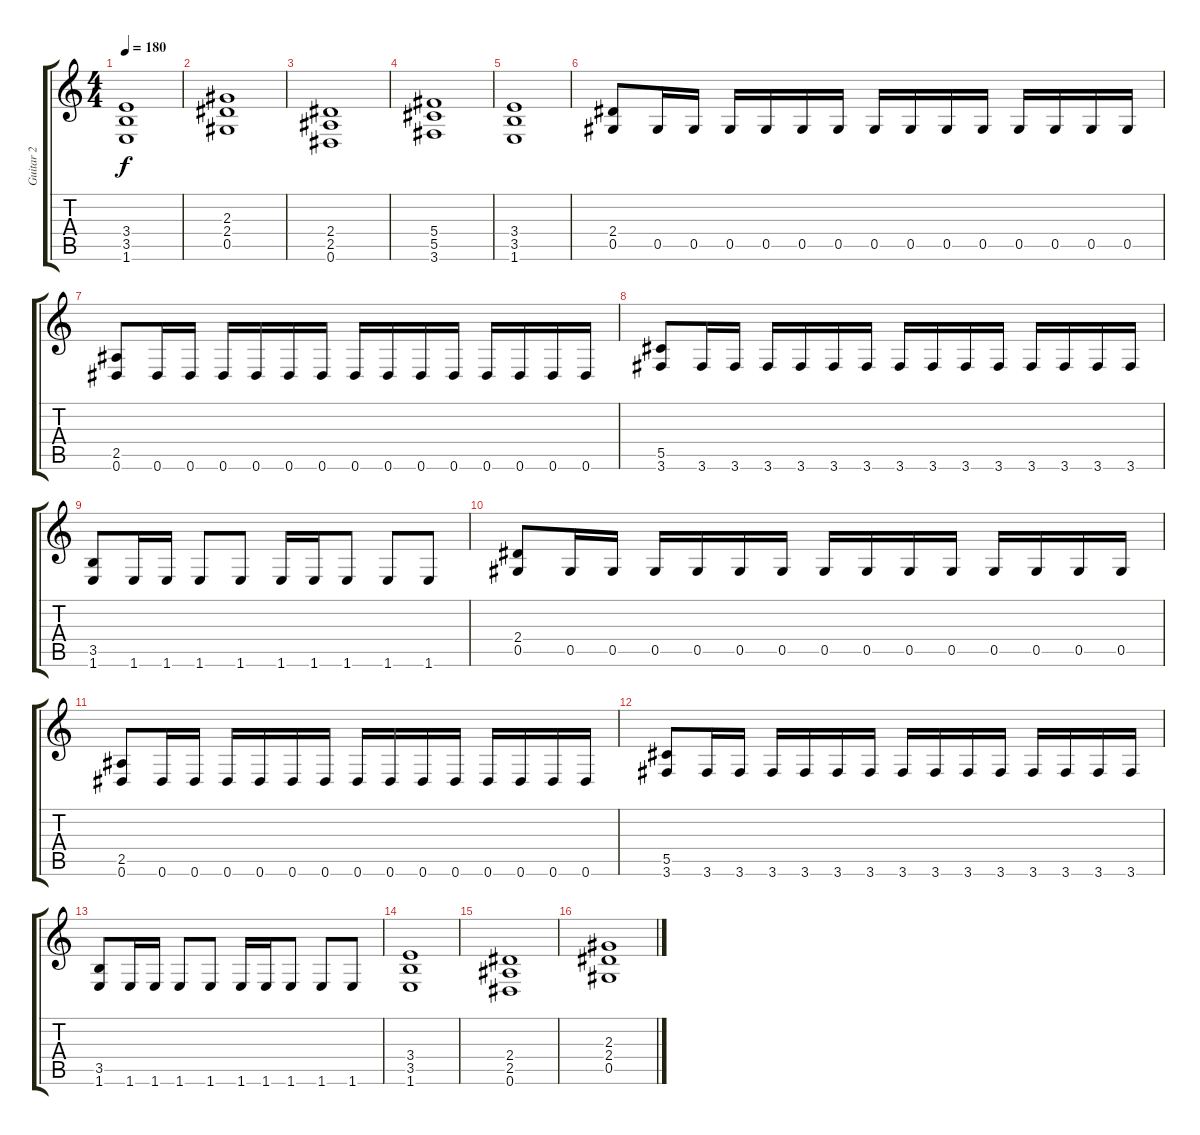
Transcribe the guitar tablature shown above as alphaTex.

\track ("Guitar 2" "Guitar 2") {instrument distortionguitar}
\staff {score tabs}
\tuning (Eb4 Bb3 Gb3 Db3 Ab2 Eb2) {hide}
\ts (4 4)
\tempo 180
\clef g2
\ks c
(3.4 3.5 1.6).1{dy f} |
(2.3 2.4 0.5).1 |
(2.4 2.5 0.6).1 |
(5.4 5.5 3.6).1 |
(3.4 3.5 1.6).1 |
(2.4 0.5).8 0.5.16 0.5.16 0.5.16 0.5.16 0.5.16 0.5.16 0.5.16 0.5.16 0.5.16 0.5.16 0.5.16 0.5.16 0.5.16 0.5.16 |
(2.5 0.6).8 0.6.16 0.6.16 0.6.16 0.6.16 0.6.16 0.6.16 0.6.16 0.6.16 0.6.16 0.6.16 0.6.16 0.6.16 0.6.16 0.6.16 |
(5.5 3.6).8 3.6.16 3.6.16 3.6.16 3.6.16 3.6.16 3.6.16 3.6.16 3.6.16 3.6.16 3.6.16 3.6.16 3.6.16 3.6.16 3.6.16 |
(3.5 1.6).8 1.6.16 1.6.16 1.6.8 1.6.8 1.6.16 1.6.16 1.6.8 1.6.8 1.6.8 |
(2.4 0.5).8 0.5.16 0.5.16 0.5.16 0.5.16 0.5.16 0.5.16 0.5.16 0.5.16 0.5.16 0.5.16 0.5.16 0.5.16 0.5.16 0.5.16 |
(2.5 0.6).8 0.6.16 0.6.16 0.6.16 0.6.16 0.6.16 0.6.16 0.6.16 0.6.16 0.6.16 0.6.16 0.6.16 0.6.16 0.6.16 0.6.16 |
(5.5 3.6).8 3.6.16 3.6.16 3.6.16 3.6.16 3.6.16 3.6.16 3.6.16 3.6.16 3.6.16 3.6.16 3.6.16 3.6.16 3.6.16 3.6.16 |
(3.5 1.6).8 1.6.16 1.6.16 1.6.8 1.6.8 1.6.16 1.6.16 1.6.8 1.6.8 1.6.8 |
(3.4 3.5 1.6).1 |
(2.4 2.5 0.6).1 |
(2.3 2.4 0.5).1
